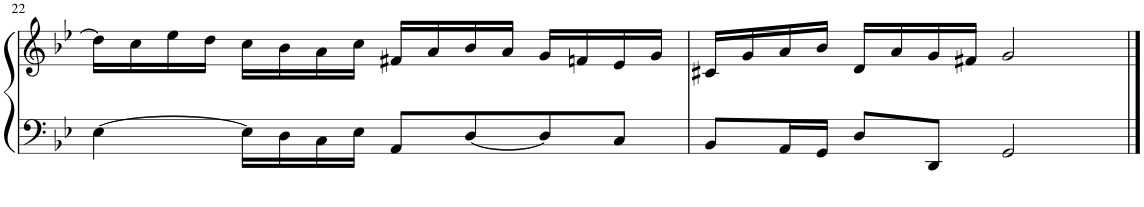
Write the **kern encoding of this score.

**kern	**kern
*part1	*part1
*staff2	*staff1
*I"Piano	*
*I'Pno	*
!!LO:PB:g=z
*clefF4	*clefG2
*k[b-e-]	*k[b-e-]
*M4/4	*M4/4
*met(c)	*met(c)
=22	=22
[4E-\	16dd\LL]
.	16cc\
.	16ee-\
.	16dd\JJ
16E-\LL]	16cc\LL
16D\	16b-\
16C\	16a\
16E-\JJ	16cc\JJ
8AA/L	16f#X/LL
.	16a/
[8D/	16b-/
.	16a/JJ
8D/]	16g/LL
.	16fn/
8C/J	16e-/
.	16g/JJ
=23	=23
8BB-/L	16c#X/LL
.	16g/
16AA/L	16a/
16GG/JJ	16b-/JJ
8D/L	16d/LL
.	16a/
8DD/J	16g/
.	16f#X/JJ
2GG/	2g/
==	==
*-	*-
